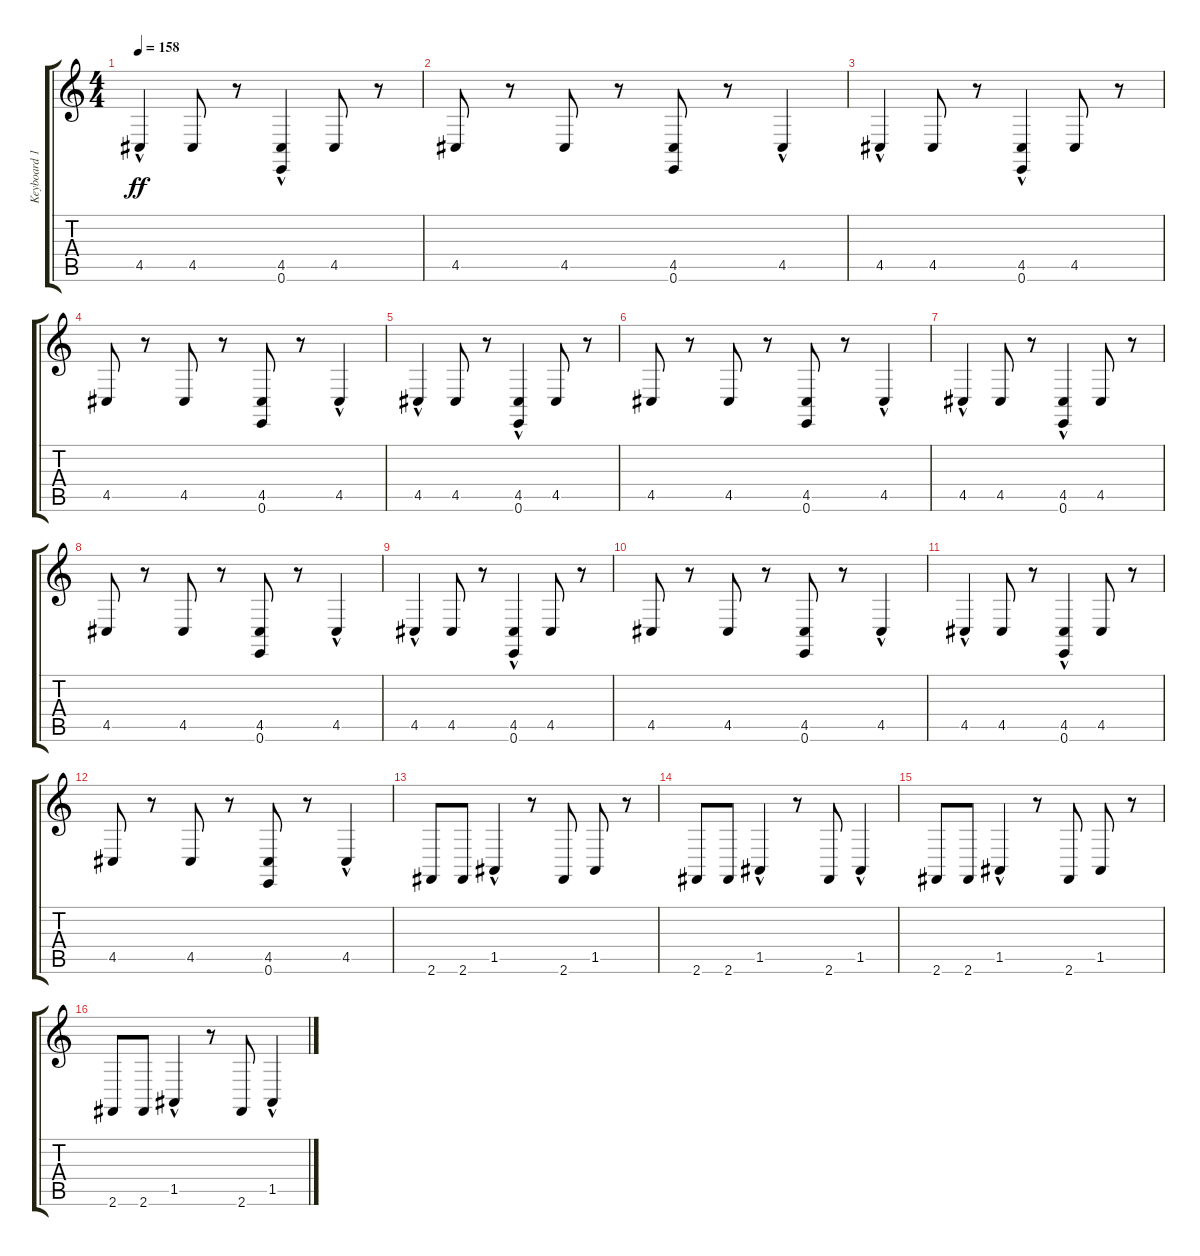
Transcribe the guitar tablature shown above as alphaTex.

\track ("Keyboard 1" "Keyboard 1") {instrument acousticgrandpiano}
\staff {score tabs}
\tuning (E4 B3 G3 D3 A2 E2) {hide}
\ts (4 4)
\tempo 158
\clef g2
\ks c
4.5{hac}.4{dy ff} 4.5.8 r.8 (4.5{hac} 0.6{hac}).4 4.5.8 r.8 |
4.5.8 r.8 4.5.8 r.8 (4.5 0.6).8 r.8 4.5{hac}.4 |
4.5{hac}.4 4.5.8 r.8 (4.5{hac} 0.6{hac}).4 4.5.8 r.8 |
4.5.8 r.8 4.5.8 r.8 (4.5 0.6).8 r.8 4.5{hac}.4 |
4.5{hac}.4 4.5.8 r.8 (4.5{hac} 0.6{hac}).4 4.5.8 r.8 |
4.5.8 r.8 4.5.8 r.8 (4.5 0.6).8 r.8 4.5{hac}.4 |
4.5{hac}.4 4.5.8 r.8 (4.5{hac} 0.6{hac}).4 4.5.8 r.8 |
4.5.8 r.8 4.5.8 r.8 (4.5 0.6).8 r.8 4.5{hac}.4 |
4.5{hac}.4 4.5.8 r.8 (4.5{hac} 0.6{hac}).4 4.5.8 r.8 |
4.5.8 r.8 4.5.8 r.8 (4.5 0.6).8 r.8 4.5{hac}.4 |
4.5{hac}.4 4.5.8 r.8 (4.5{hac} 0.6{hac}).4 4.5.8 r.8 |
4.5.8 r.8 4.5.8 r.8 (4.5 0.6).8 r.8 4.5{hac}.4 |
2.6.8 2.6.8 1.5{hac}.4 r.8 2.6.8 1.5.8 r.8 |
2.6.8 2.6.8 1.5{hac}.4 r.8 2.6.8 1.5{hac}.4 |
2.6.8 2.6.8 1.5{hac}.4 r.8 2.6.8 1.5.8 r.8 |
2.6.8 2.6.8 1.5{hac}.4 r.8 2.6.8 1.5{hac}.4
